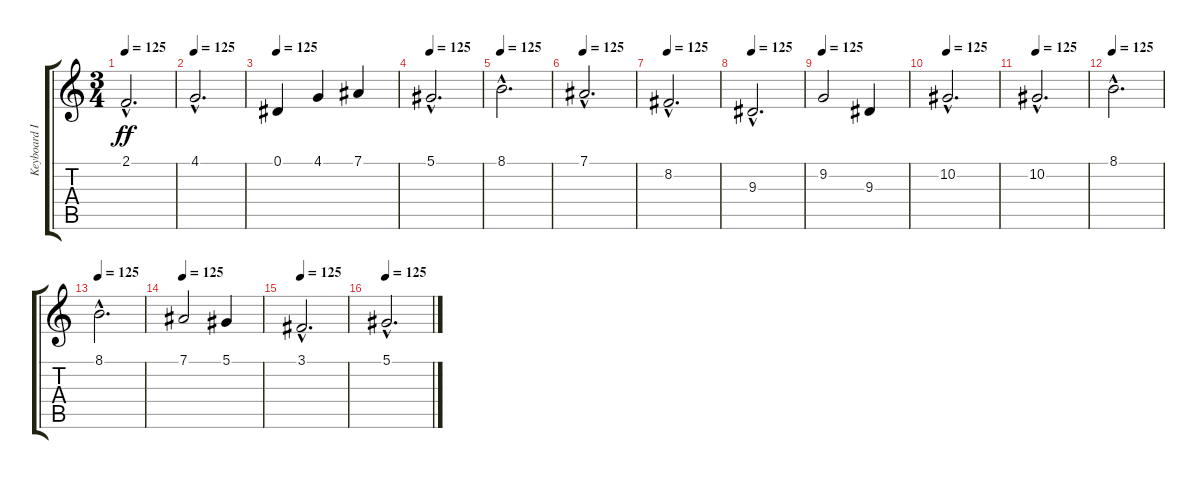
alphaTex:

\track ("Keyboard I" "Keyboard I") {instrument harpsichord}
\staff {score tabs}
\tuning (Eb4 Bb3 Gb3 Db3 Ab2 Eb2) {hide}
\ts (3 4)
\tempo 125
\clef g2
\ks c
2.1{hac}.2{d dy ff} |
\tempo 125
4.1{hac}.2{d} |
\tempo 125
0.1.4 4.1.4 7.1.4 |
\tempo 125
5.1{hac}.2{d} |
\tempo 125
8.1{hac}.2{d} |
\tempo 125
7.1{hac}.2{d} |
\tempo 125
8.2{hac}.2{d} |
\tempo 125
9.3{hac}.2{d} |
\tempo 125
9.2.2 9.3.4 |
\tempo 125
10.2{hac}.2{d} |
\tempo 125
10.2{hac}.2{d} |
\tempo 125
8.1{hac}.2{d} |
\tempo 125
8.1{hac}.2{d} |
\tempo 125
7.1.2 5.1.4 |
\tempo 125
3.1{hac}.2{d} |
\tempo 125
5.1{hac}.2{d}
